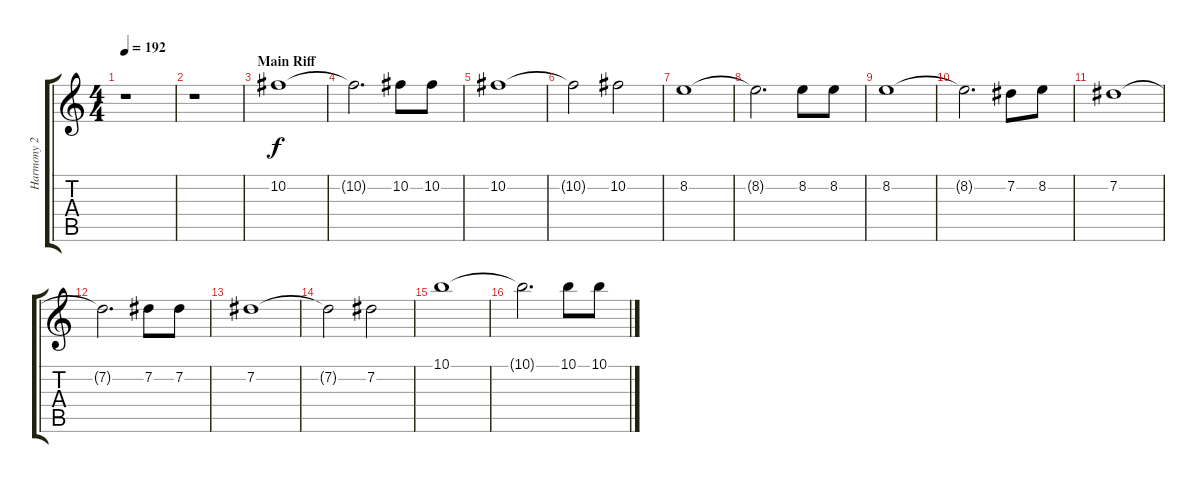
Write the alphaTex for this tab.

\track ("Harmony 2" "Harmony 2") {instrument overdrivenguitar}
\staff {score tabs}
\tuning (Db4 Ab3 E3 B2 Gb2 B1) {hide}
\ts (4 4)
\tempo 192
\clef g2
\ks aminor
r.1{dy f} |
r.1 |
\section ("" "Main Riff")
10.2.1 |
10.2{t}.2{d} 10.2.8 10.2.8 |
10.2.1 |
10.2{t}.2 10.2.2 |
8.2.1 |
8.2{t}.2{d} 8.2.8 8.2.8 |
8.2.1 |
8.2{t}.2{d} 7.2.8 8.2.8 |
7.2.1 |
7.2{t}.2{d} 7.2.8 7.2.8 |
7.2.1 |
7.2{t}.2 7.2.2 |
10.1.1 |
10.1{t}.2{d} 10.1.8 10.1.8
